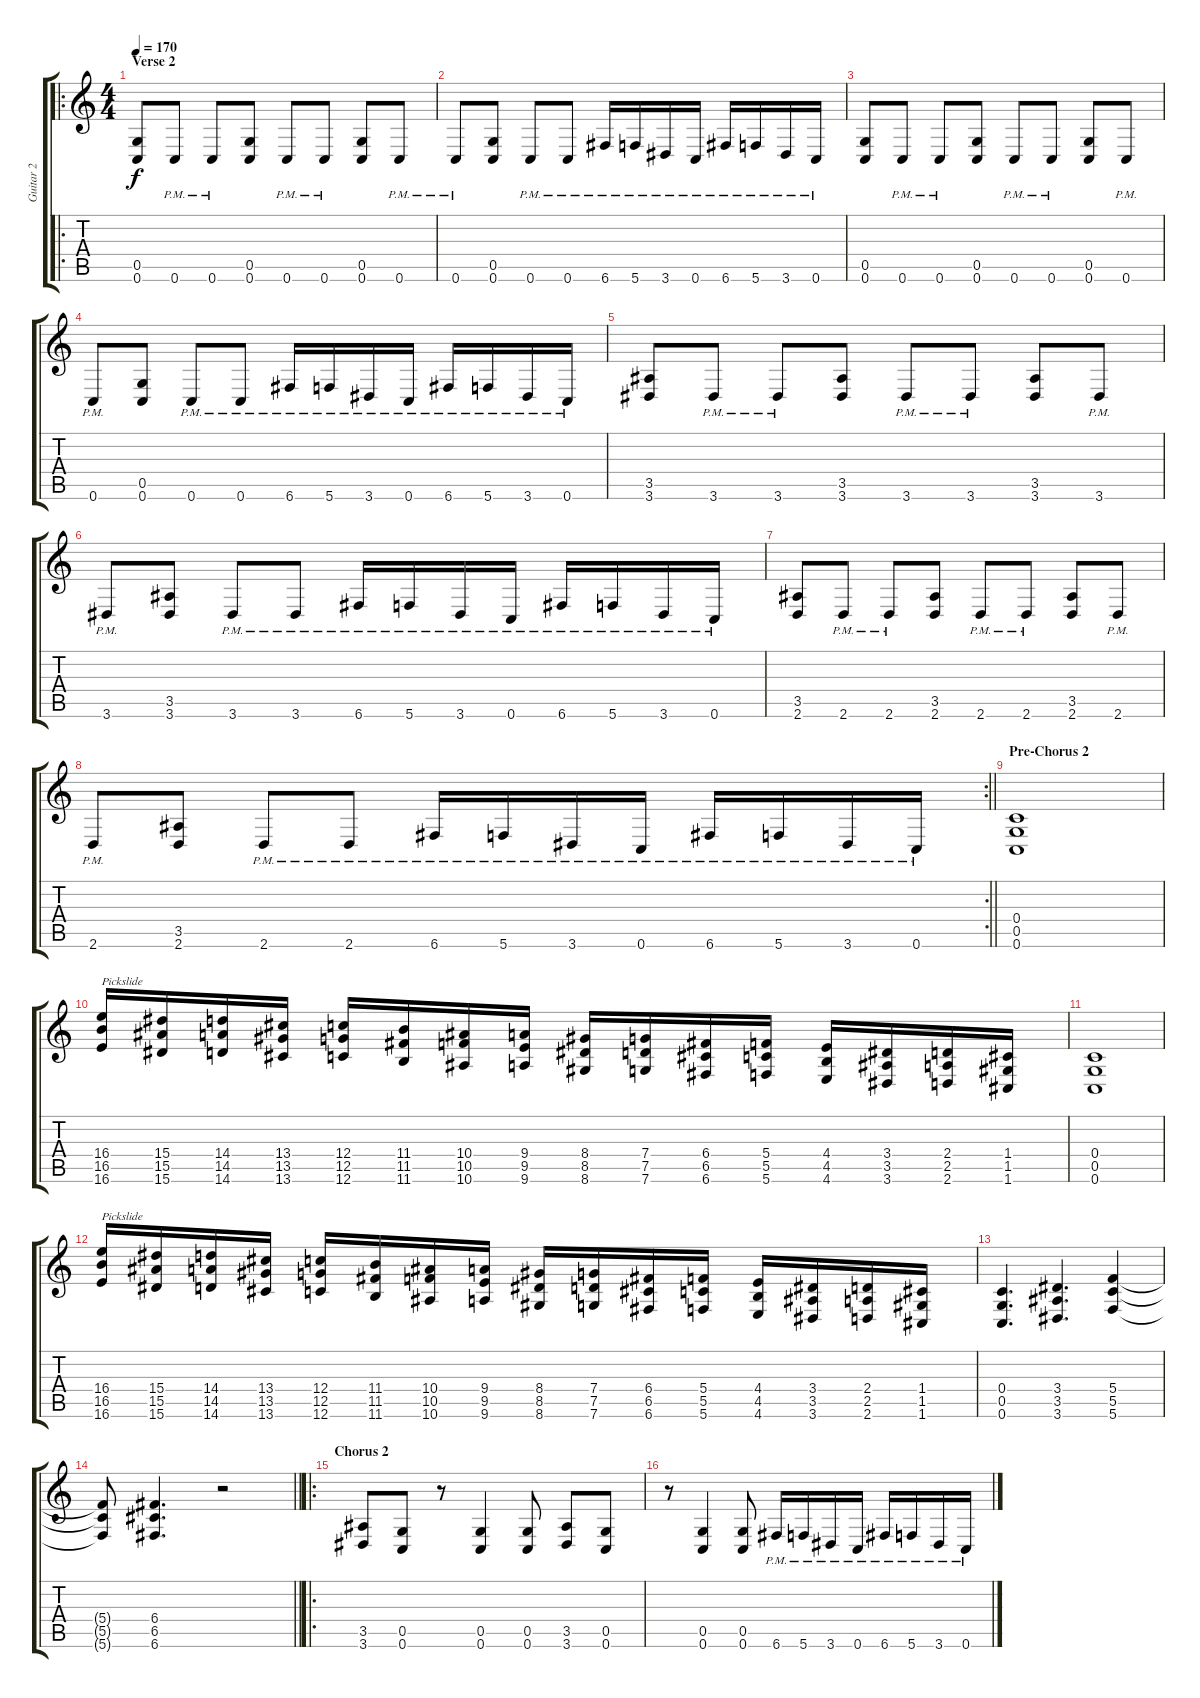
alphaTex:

\track ("Guitar 2" "Guitar 2") {instrument distortionguitar}
\staff {score tabs}
\tuning (D4 A3 F3 C3 G2 C2) {hide}
\ro
\ts (4 4)
\section ("" "Verse 2")
\tempo 170
\clef g2
\ks c
(0.5 0.6).8{dy f} 0.6{pm}.8 0.6{pm}.8 (0.5 0.6).8 0.6{pm}.8 0.6{pm}.8 (0.5 0.6).8 0.6{pm}.8 |
0.6{pm}.8 (0.5 0.6).8 0.6{pm}.8 0.6{pm}.8 6.6{pm}.16 5.6{pm}.16 3.6{pm}.16 0.6{pm}.16 6.6{pm}.16 5.6{pm}.16 3.6{pm}.16 0.6{pm}.16 |
(0.5 0.6).8 0.6{pm}.8 0.6{pm}.8 (0.5 0.6).8 0.6{pm}.8 0.6{pm}.8 (0.5 0.6).8 0.6{pm}.8 |
0.6{pm}.8 (0.5 0.6).8 0.6{pm}.8 0.6{pm}.8 6.6{pm}.16 5.6{pm}.16 3.6{pm}.16 0.6{pm}.16 6.6{pm}.16 5.6{pm}.16 3.6{pm}.16 0.6{pm}.16 |
(3.5 3.6).8 3.6{pm}.8 3.6{pm}.8 (3.5 3.6).8 3.6{pm}.8 3.6{pm}.8 (3.5 3.6).8 3.6{pm}.8 |
3.6{pm}.8 (3.5 3.6).8 3.6{pm}.8 3.6{pm}.8 6.6{pm}.16 5.6{pm}.16 3.6{pm}.16 0.6{pm}.16 6.6{pm}.16 5.6{pm}.16 3.6{pm}.16 0.6{pm}.16 |
(3.5 2.6).8 2.6{pm}.8 2.6{pm}.8 (3.5 2.6).8 2.6{pm}.8 2.6{pm}.8 (3.5 2.6).8 2.6{pm}.8 |
\rc 2
\barLineRight lightlight
2.6{pm}.8 (3.5 2.6).8 2.6{pm}.8 2.6{pm}.8 6.6{pm}.16 5.6{pm}.16 3.6{pm}.16 0.6{pm}.16 6.6{pm}.16 5.6{pm}.16 3.6{pm}.16 0.6{pm}.16 |
\section ("" "Pre-Chorus 2")
(0.4 0.5 0.6).1 |
(16.4 16.5 16.6).16{txt "Pickslide"} (15.4 15.5 15.6).16 (14.4 14.5 14.6).16 (13.4 13.5 13.6).16 (12.4 12.5 12.6).16 (11.4 11.5 11.6).16 (10.4 10.5 10.6).16 (9.4 9.5 9.6).16 (8.4 8.5 8.6).16 (7.4 7.5 7.6).16 (6.4 6.5 6.6).16 (5.4 5.5 5.6).16 (4.4 4.5 4.6).16 (3.4 3.5 3.6).16 (2.4 2.5 2.6).16 (1.4 1.5 1.6).16 |
(0.4 0.5 0.6).1 |
(16.4 16.5 16.6).16{txt "Pickslide"} (15.4 15.5 15.6).16 (14.4 14.5 14.6).16 (13.4 13.5 13.6).16 (12.4 12.5 12.6).16 (11.4 11.5 11.6).16 (10.4 10.5 10.6).16 (9.4 9.5 9.6).16 (8.4 8.5 8.6).16 (7.4 7.5 7.6).16 (6.4 6.5 6.6).16 (5.4 5.5 5.6).16 (4.4 4.5 4.6).16 (3.4 3.5 3.6).16 (2.4 2.5 2.6).16 (1.4 1.5 1.6).16 |
(0.4 0.5 0.6).4{d} (3.4 3.5 3.6).4{d} (5.4 5.5 5.6).4 |
\barLineRight lightlight
(5.4{t} 5.5{t} 5.6{t}).8 (6.4 6.5 6.6).4{d} r.2 |
\ro
\section ("" "Chorus 2")
(3.5 3.6).8 (0.5 0.6).8 r.8 (0.5 0.6).4 (0.5 0.6).8 (3.5 3.6).8 (0.5 0.6).8 |
r.8 (0.5 0.6).4 (0.5 0.6).8 6.6{pm}.16 5.6{pm}.16 3.6{pm}.16 0.6{pm}.16 6.6{pm}.16 5.6{pm}.16 3.6{pm}.16 0.6{pm}.16
